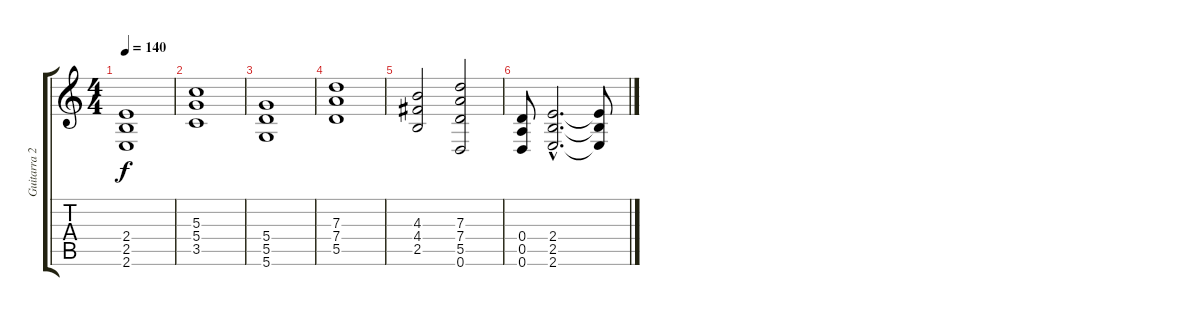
\track ("Guitarra 2" "Guitarra 2") {instrument distortionguitar}
\staff {score tabs}
\tuning (E4 B3 G3 D3 A2 D2) {hide}
\ts (4 4)
\tempo 140
\clef g2
\ks c
(2.4 2.5 2.6).1{dy f} |
(5.3 5.4 3.5).1 |
(5.4 5.5 5.6).1 |
(7.3 7.4 5.5).1 |
(4.3 4.4 2.5).2 (7.3 7.4 5.5 0.6).2 |
(0.4 0.5 0.6).8 (2.4{hac} 2.5{hac} 2.6{hac}).2{d} (2.4{t} 2.5{t} 2.6{t}).8
